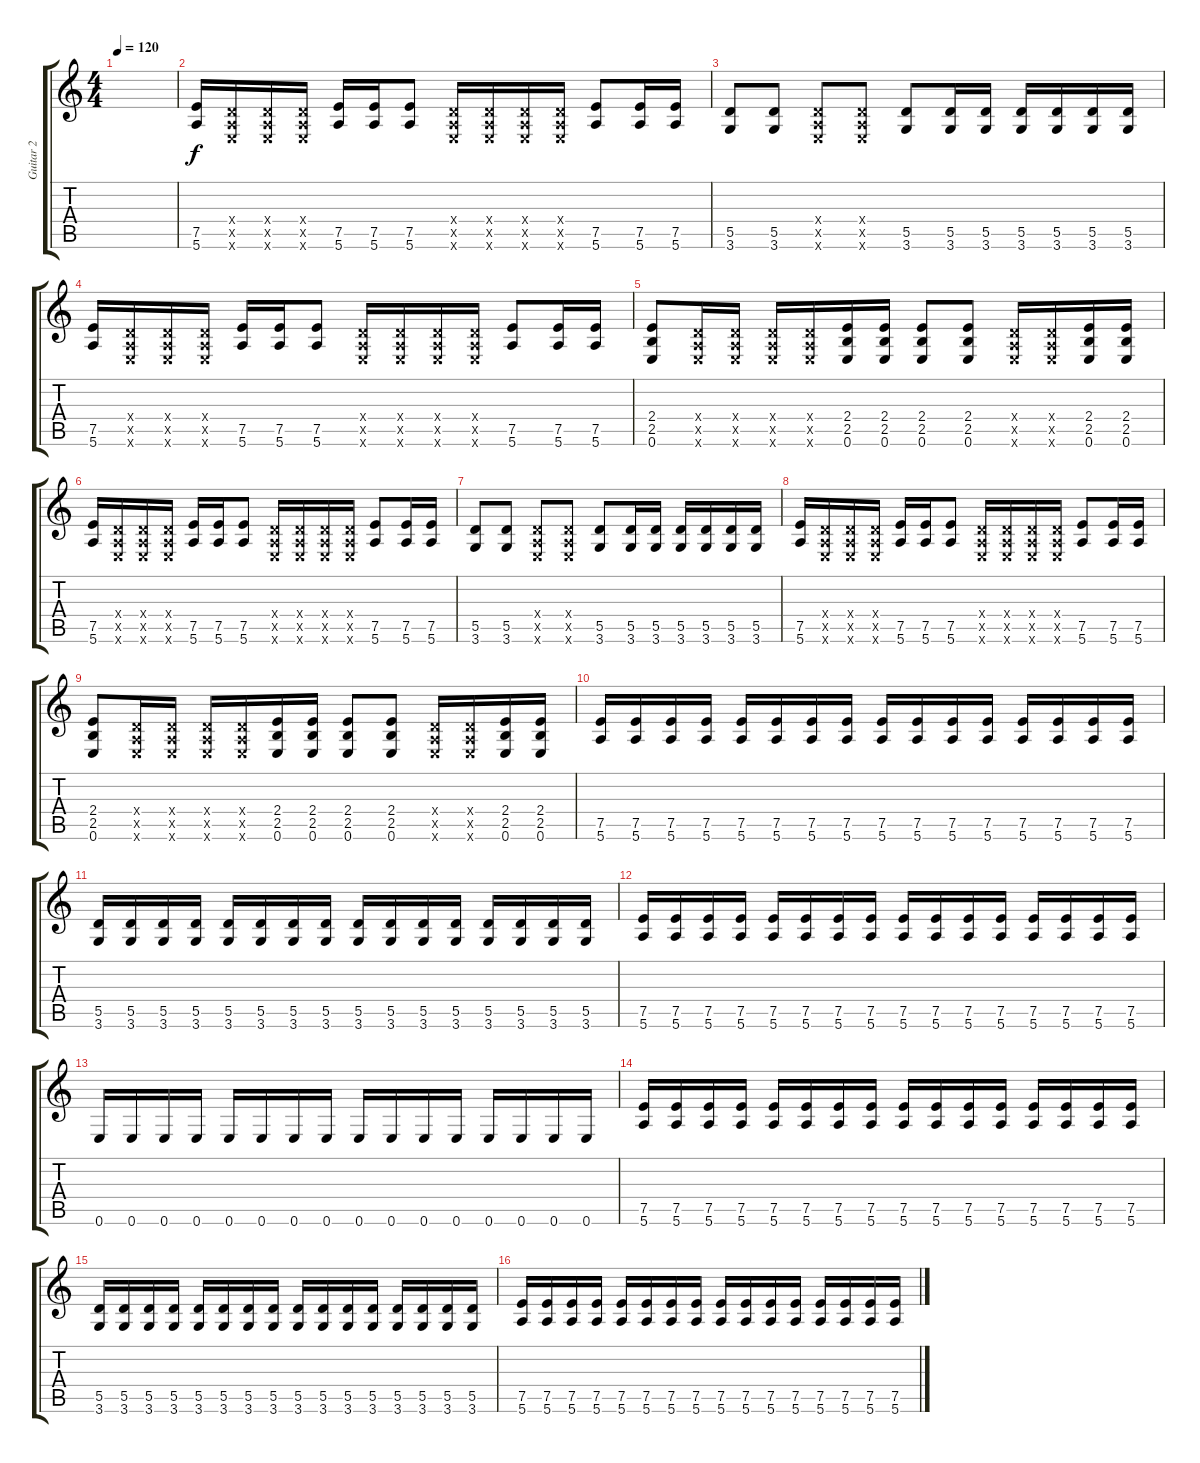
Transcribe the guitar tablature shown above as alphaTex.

\track ("Guitar 2" "Guitar 2") {instrument distortionguitar}
\staff {score tabs}
\tuning (E4 B3 G3 D3 A2 E2) {hide}
\ts (4 4)
\tempo 120
\clef g2
\ks c
|
(7.5 5.6).16 (0.4{x} 0.5{x} 0.6{x}).16 (0.4{x} 0.5{x} 0.6{x}).16 (0.4{x} 0.5{x} 0.6{x}).16 (7.5 5.6).16 (7.5 5.6).16 (7.5 5.6).8 (0.4{x} 0.5{x} 0.6{x}).16 (0.4{x} 0.5{x} 0.6{x}).16 (0.4{x} 0.5{x} 0.6{x}).16 (0.4{x} 0.5{x} 0.6{x}).16 (7.5 5.6).8 (7.5 5.6).16 (7.5 5.6).16 |
(5.5 3.6).8 (5.5 3.6).8 (0.4{x} 0.5{x} 0.6{x}).8 (0.4{x} 0.5{x} 0.6{x}).8 (5.5 3.6).8 (5.5 3.6).16 (5.5 3.6).16 (5.5 3.6).16 (5.5 3.6).16 (5.5 3.6).16 (5.5 3.6).16 |
(7.5 5.6).16 (0.4{x} 0.5{x} 0.6{x}).16 (0.4{x} 0.5{x} 0.6{x}).16 (0.4{x} 0.5{x} 0.6{x}).16 (7.5 5.6).16 (7.5 5.6).16 (7.5 5.6).8 (0.4{x} 0.5{x} 0.6{x}).16 (0.4{x} 0.5{x} 0.6{x}).16 (0.4{x} 0.5{x} 0.6{x}).16 (0.4{x} 0.5{x} 0.6{x}).16 (7.5 5.6).8 (7.5 5.6).16 (7.5 5.6).16 |
(2.4 2.5 0.6).8 (0.4{x} 0.5{x} 0.6{x}).16 (0.4{x} 0.5{x} 0.6{x}).16 (0.4{x} 0.5{x} 0.6{x}).16 (0.4{x} 0.5{x} 0.6{x}).16 (2.4 2.5 0.6).16 (2.4 2.5 0.6).16 (2.4 2.5 0.6).8 (2.4 2.5 0.6).8 (0.4{x} 0.5{x} 0.6{x}).16 (0.4{x} 0.5{x} 0.6{x}).16 (2.4 2.5 0.6).16 (2.4 2.5 0.6).16 |
(7.5 5.6).16 (0.4{x} 0.5{x} 0.6{x}).16 (0.4{x} 0.5{x} 0.6{x}).16 (0.4{x} 0.5{x} 0.6{x}).16 (7.5 5.6).16 (7.5 5.6).16 (7.5 5.6).8 (0.4{x} 0.5{x} 0.6{x}).16 (0.4{x} 0.5{x} 0.6{x}).16 (0.4{x} 0.5{x} 0.6{x}).16 (0.4{x} 0.5{x} 0.6{x}).16 (7.5 5.6).8 (7.5 5.6).16 (7.5 5.6).16 |
(5.5 3.6).8 (5.5 3.6).8 (0.4{x} 0.5{x} 0.6{x}).8 (0.4{x} 0.5{x} 0.6{x}).8 (5.5 3.6).8 (5.5 3.6).16 (5.5 3.6).16 (5.5 3.6).16 (5.5 3.6).16 (5.5 3.6).16 (5.5 3.6).16 |
(7.5 5.6).16 (0.4{x} 0.5{x} 0.6{x}).16 (0.4{x} 0.5{x} 0.6{x}).16 (0.4{x} 0.5{x} 0.6{x}).16 (7.5 5.6).16 (7.5 5.6).16 (7.5 5.6).8 (0.4{x} 0.5{x} 0.6{x}).16 (0.4{x} 0.5{x} 0.6{x}).16 (0.4{x} 0.5{x} 0.6{x}).16 (0.4{x} 0.5{x} 0.6{x}).16 (7.5 5.6).8 (7.5 5.6).16 (7.5 5.6).16 |
(2.4 2.5 0.6).8 (0.4{x} 0.5{x} 0.6{x}).16 (0.4{x} 0.5{x} 0.6{x}).16 (0.4{x} 0.5{x} 0.6{x}).16 (0.4{x} 0.5{x} 0.6{x}).16 (2.4 2.5 0.6).16 (2.4 2.5 0.6).16 (2.4 2.5 0.6).8 (2.4 2.5 0.6).8 (0.4{x} 0.5{x} 0.6{x}).16 (0.4{x} 0.5{x} 0.6{x}).16 (2.4 2.5 0.6).16 (2.4 2.5 0.6).16 |
(7.5 5.6).16 (7.5 5.6).16 (7.5 5.6).16 (7.5 5.6).16 (7.5 5.6).16 (7.5 5.6).16 (7.5 5.6).16 (7.5 5.6).16 (7.5 5.6).16 (7.5 5.6).16 (7.5 5.6).16 (7.5 5.6).16 (7.5 5.6).16 (7.5 5.6).16 (7.5 5.6).16 (7.5 5.6).16 |
(5.5 3.6).16 (5.5 3.6).16 (5.5 3.6).16 (5.5 3.6).16 (5.5 3.6).16 (5.5 3.6).16 (5.5 3.6).16 (5.5 3.6).16 (5.5 3.6).16 (5.5 3.6).16 (5.5 3.6).16 (5.5 3.6).16 (5.5 3.6).16 (5.5 3.6).16 (5.5 3.6).16 (5.5 3.6).16 |
(7.5 5.6).16 (7.5 5.6).16 (7.5 5.6).16 (7.5 5.6).16 (7.5 5.6).16 (7.5 5.6).16 (7.5 5.6).16 (7.5 5.6).16 (7.5 5.6).16 (7.5 5.6).16 (7.5 5.6).16 (7.5 5.6).16 (7.5 5.6).16 (7.5 5.6).16 (7.5 5.6).16 (7.5 5.6).16 |
0.6.16 0.6.16 0.6.16 0.6.16 0.6.16 0.6.16 0.6.16 0.6.16 0.6.16 0.6.16 0.6.16 0.6.16 0.6.16 0.6.16 0.6.16 0.6.16 |
(7.5 5.6).16 (7.5 5.6).16 (7.5 5.6).16 (7.5 5.6).16 (7.5 5.6).16 (7.5 5.6).16 (7.5 5.6).16 (7.5 5.6).16 (7.5 5.6).16 (7.5 5.6).16 (7.5 5.6).16 (7.5 5.6).16 (7.5 5.6).16 (7.5 5.6).16 (7.5 5.6).16 (7.5 5.6).16 |
(5.5 3.6).16 (5.5 3.6).16 (5.5 3.6).16 (5.5 3.6).16 (5.5 3.6).16 (5.5 3.6).16 (5.5 3.6).16 (5.5 3.6).16 (5.5 3.6).16 (5.5 3.6).16 (5.5 3.6).16 (5.5 3.6).16 (5.5 3.6).16 (5.5 3.6).16 (5.5 3.6).16 (5.5 3.6).16 |
(7.5 5.6).16 (7.5 5.6).16 (7.5 5.6).16 (7.5 5.6).16 (7.5 5.6).16 (7.5 5.6).16 (7.5 5.6).16 (7.5 5.6).16 (7.5 5.6).16 (7.5 5.6).16 (7.5 5.6).16 (7.5 5.6).16 (7.5 5.6).16 (7.5 5.6).16 (7.5 5.6).16 (7.5 5.6).16
